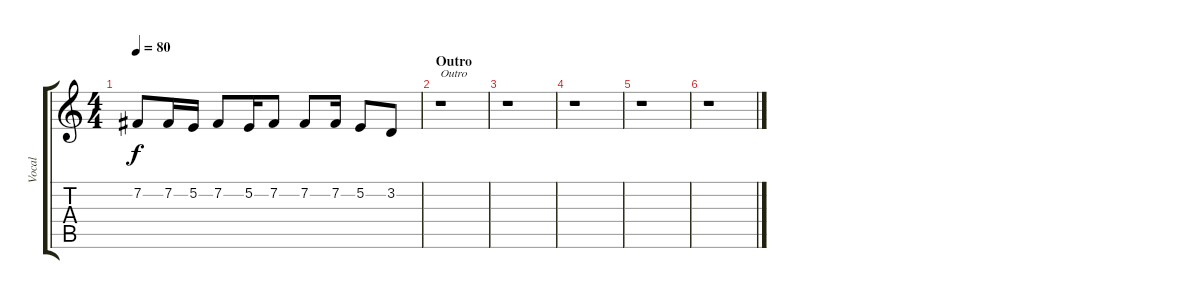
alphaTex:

\track ("Vocal" "Vocal") {instrument lead1square}
\staff {score tabs}
\tuning (E4 B3 G3 D3 A2 E2) {hide}
\ts (4 4)
\tempo 80
\clef g2
\ks c
7.2.8{dy f} 7.2.16 5.2.16 7.2.8 5.2.16 7.2.8 7.2.8 7.2.16 5.2.8 3.2.8 |
\section ("" "Outro")
r.1{txt "Outro"} |
r.1 |
r.1 |
r.1 |
r.1
